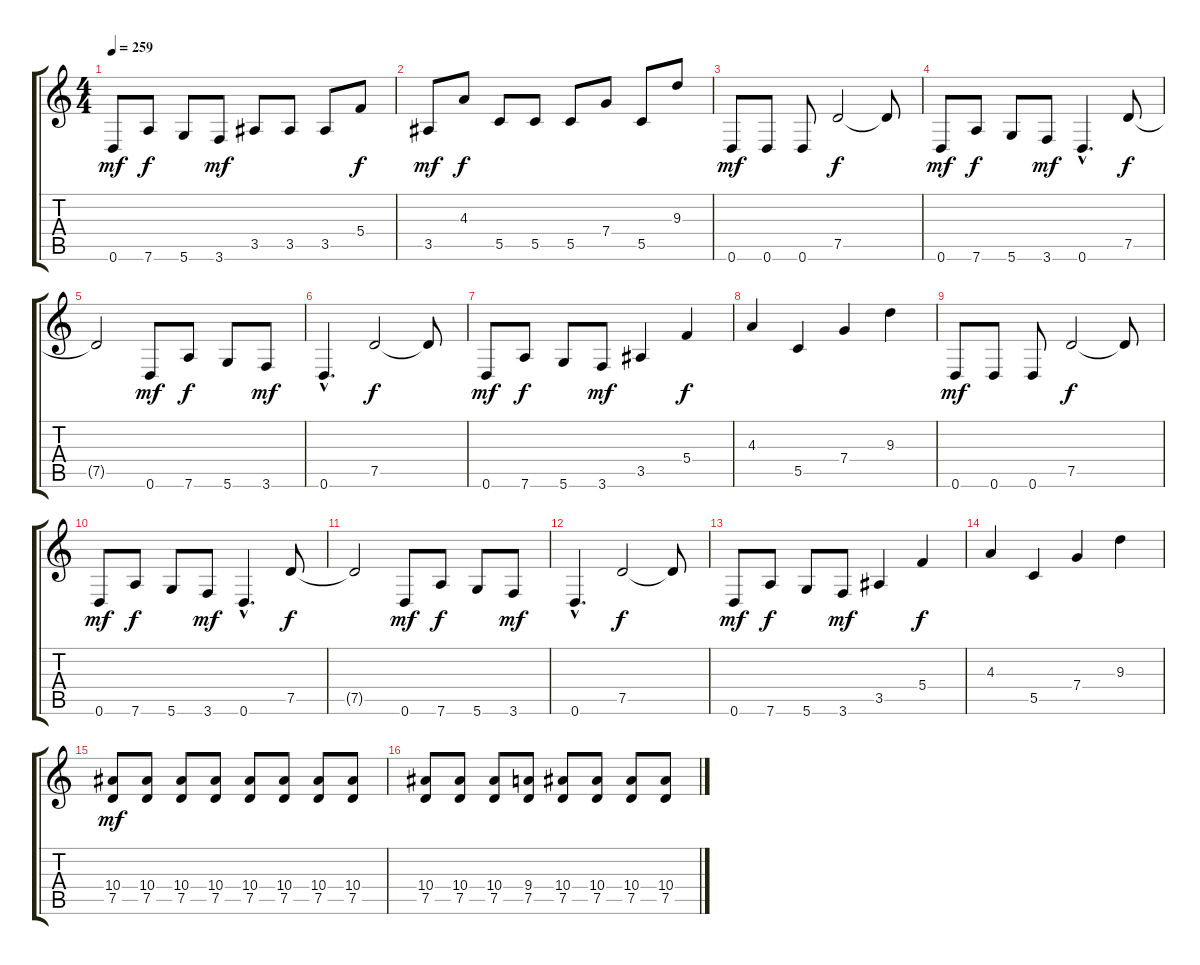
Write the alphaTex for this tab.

\track "" {instrument distortionguitar}
\staff {score tabs}
\tuning (D4 A3 F3 C3 G2 D2) {hide}
\ts (4 4)
\tempo 259
\clef g2
\ks c
0.6.8{dy mf} 7.6.8{dy f} 5.6.8 3.6.8{dy mf} 3.5.8 3.5.8 3.5.8 5.4.8{dy f} |
3.5.8{dy mf} 4.3.8{dy f} 5.5.8 5.5.8 5.5.8 7.4.8 5.5.8 9.3.8 |
0.6.8{dy mf} 0.6.8 0.6.8 7.5.2{dy f} 7.5{t}.8 |
0.6.8{dy mf} 7.6.8{dy f} 5.6.8 3.6.8{dy mf} 0.6{hac}.4{d} 7.5.8{dy f} |
7.5{t}.2 0.6.8{dy mf} 7.6.8{dy f} 5.6.8 3.6.8{dy mf} |
0.6{hac}.4{d} 7.5.2{dy f} 7.5{t}.8 |
0.6.8{dy mf} 7.6.8{dy f} 5.6.8 3.6.8{dy mf} 3.5.4 5.4.4{dy f} |
4.3.4 5.5.4 7.4.4 9.3.4 |
0.6.8{dy mf} 0.6.8 0.6.8 7.5.2{dy f} 7.5{t}.8 |
0.6.8{dy mf} 7.6.8{dy f} 5.6.8 3.6.8{dy mf} 0.6{hac}.4{d} 7.5.8{dy f} |
7.5{t}.2 0.6.8{dy mf} 7.6.8{dy f} 5.6.8 3.6.8{dy mf} |
0.6{hac}.4{d} 7.5.2{dy f} 7.5{t}.8 |
0.6.8{dy mf} 7.6.8{dy f} 5.6.8 3.6.8{dy mf} 3.5.4 5.4.4{dy f} |
4.3.4 5.5.4 7.4.4 9.3.4 |
(10.4 7.5).8{dy mf} (10.4 7.5).8 (10.4 7.5).8 (10.4 7.5).8 (10.4 7.5).8 (10.4 7.5).8 (10.4 7.5).8 (10.4 7.5).8 |
(10.4 7.5).8 (10.4 7.5).8 (10.4 7.5).8 (9.4 7.5).8 (10.4 7.5).8 (10.4 7.5).8 (10.4 7.5).8 (10.4 7.5).8
